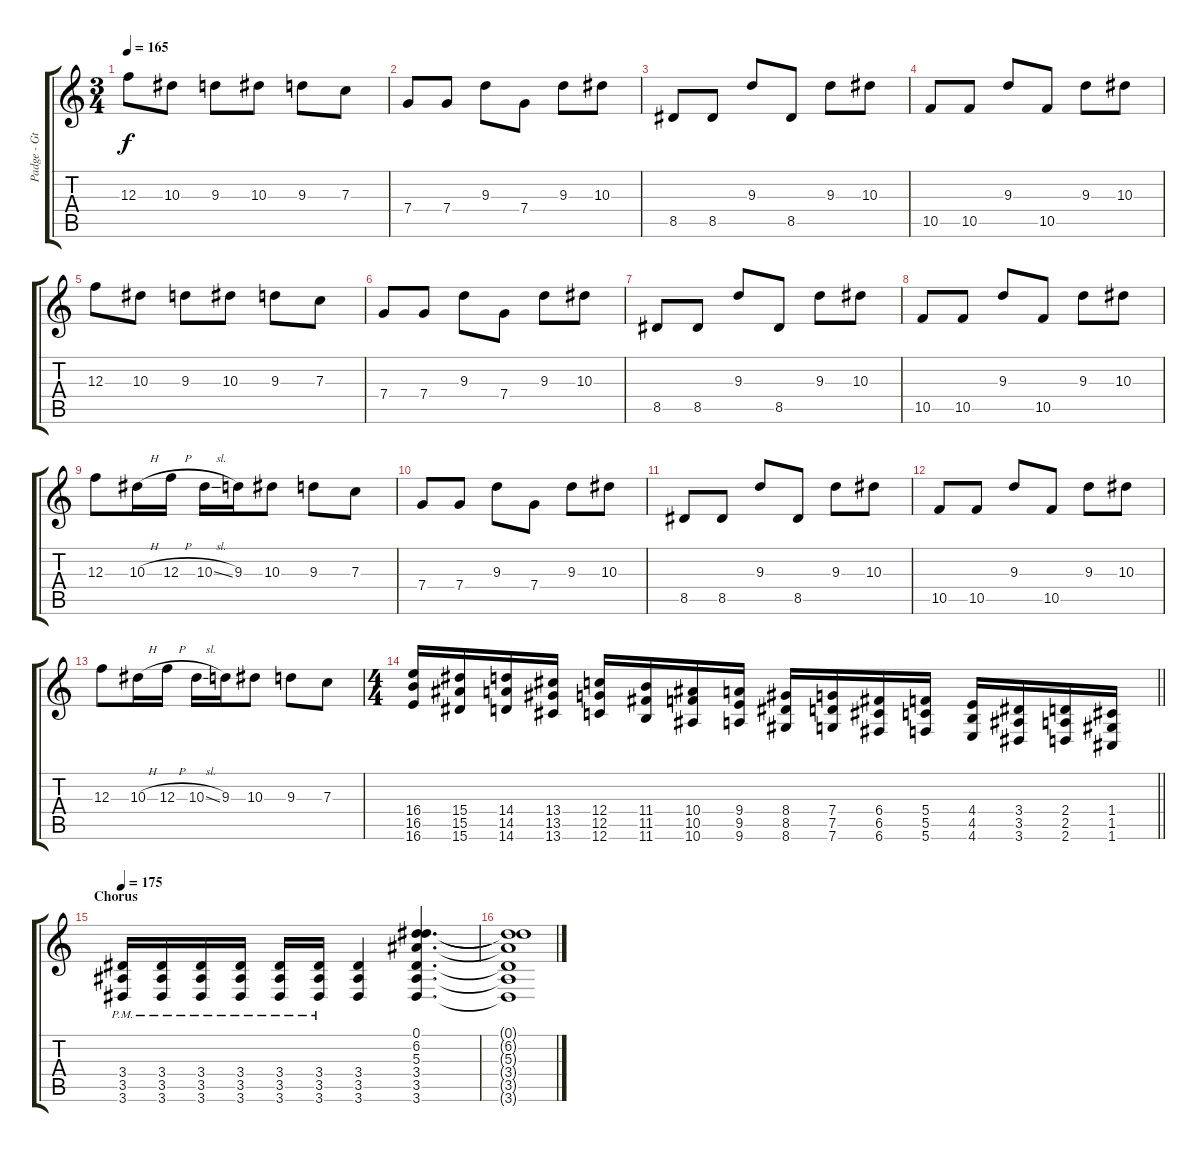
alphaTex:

\track ("Padge - Gtr. 2" "Padge - Gt") {instrument overdrivenguitar}
\staff {score tabs}
\tuning (D4 A3 F3 C3 G2 C2) {hide}
\ts (3 4)
\tempo 165
\clef g2
\ks c
12.3.8{dy f} 10.3.8 9.3.8 10.3.8 9.3.8 7.3.8 |
7.4.8 7.4.8 9.3.8 7.4.8 9.3.8 10.3.8 |
8.5.8 8.5.8 9.3.8 8.5.8 9.3.8 10.3.8 |
10.5.8 10.5.8 9.3.8 10.5.8 9.3.8 10.3.8 |
12.3.8 10.3.8 9.3.8 10.3.8 9.3.8 7.3.8 |
7.4.8 7.4.8 9.3.8 7.4.8 9.3.8 10.3.8 |
8.5.8 8.5.8 9.3.8 8.5.8 9.3.8 10.3.8 |
10.5.8 10.5.8 9.3.8 10.5.8 9.3.8 10.3.8 |
12.3.8 10.3{h}.16 12.3{h}.16 10.3{sl}.16 9.3.16 10.3.8 9.3.8 7.3.8 |
7.4.8 7.4.8 9.3.8 7.4.8 9.3.8 10.3.8 |
8.5.8 8.5.8 9.3.8 8.5.8 9.3.8 10.3.8 |
10.5.8 10.5.8 9.3.8 10.5.8 9.3.8 10.3.8 |
12.3.8 10.3{h}.16 12.3{h}.16 10.3{sl}.16 9.3.16 10.3.8 9.3.8 7.3.8 |
\ts (4 4)
\barLineRight lightlight
(16.4 16.5 16.6).16{instrument guitarfretnoise} (15.4 15.5 15.6).16 (14.4 14.5 14.6).16 (13.4 13.5 13.6).16 (12.4 12.5 12.6).16 (11.4 11.5 11.6).16 (10.4 10.5 10.6).16 (9.4 9.5 9.6).16 (8.4 8.5 8.6).16 (7.4 7.5 7.6).16 (6.4 6.5 6.6).16 (5.4 5.5 5.6).16 (4.4 4.5 4.6).16 (3.4 3.5 3.6).16 (2.4 2.5 2.6).16 (1.4 1.5 1.6).16 |
\section ("" "Chorus")
\tempo 175
(3.4{pm} 3.5{pm} 3.6{pm}).16{instrument distortionguitar} (3.4{pm} 3.5{pm} 3.6{pm}).16 (3.4{pm} 3.5{pm} 3.6{pm}).16 (3.4{pm} 3.5{pm} 3.6{pm}).16 (3.4{pm} 3.5{pm} 3.6{pm}).16 (3.4{pm} 3.5{pm} 3.6{pm}).16 (3.4 3.5 3.6).4 (0.1 6.2 5.3 3.4 3.5 3.6).4{d} |
(0.1{t} 6.2{t} 5.3{t} 3.4{t} 3.5{t} 3.6{t}).1
